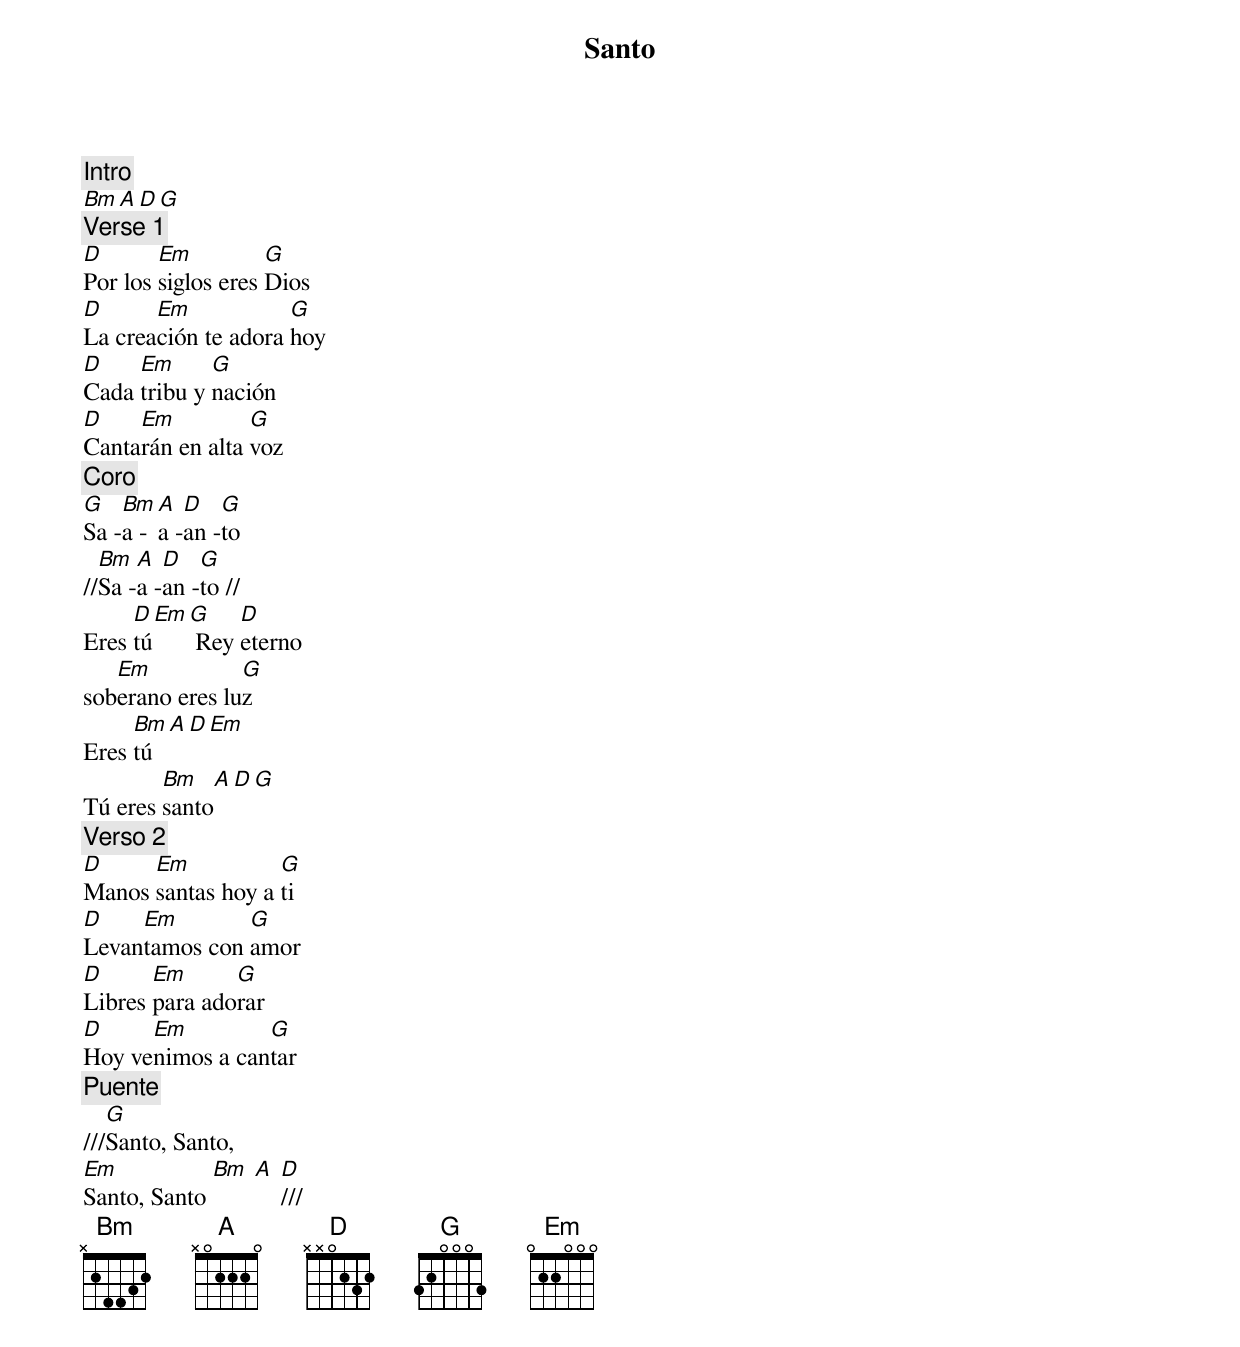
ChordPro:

{title: Santo}
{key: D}
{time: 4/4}
{comment: Intro}
[Bm][A][D][G]
{comment: Verse 1}
[D]Por los [Em]siglos eres [G]Dios
[D]La crea[Em]ción te adora [G]hoy
[D]Cada [Em]tribu y [G]nación
[D]Canta[Em]rán en alta [G]voz
{comment: Coro}
[G]Sa -[Bm]a -[A]a -[D]an -[G]to
//[Bm]Sa -[A]a -[D]an -[G]to //
Eres [D]tú[Em][G] Rey [D]eterno
sob[Em]erano eres lu[G]z
Eres [Bm]tú[A][D][Em]
Tú eres [Bm]santo[A][D][G]
{comment: Verso 2}
[D]Manos [Em]santas hoy a [G]ti
[D]Levan[Em]tamos con [G]amor
[D]Libres [Em]para ado[G]rar
[D]Hoy ve[Em]nimos a can[G]tar
{comment: Puente}
///[G]Santo, Santo,
[Em]Santo, Santo [Bm] [A] [D]///
